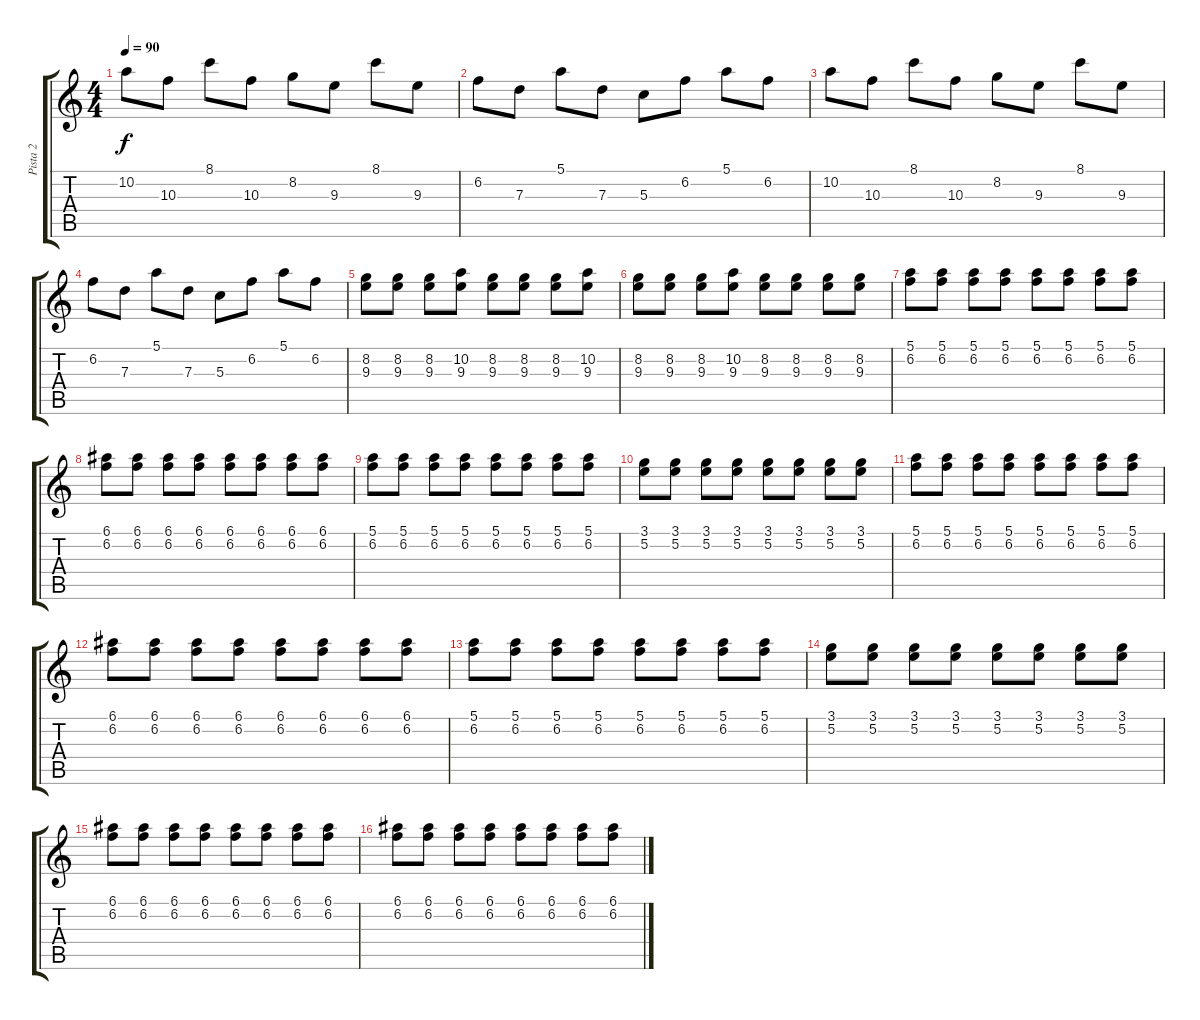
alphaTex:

\track ("Pista 2" "Pista 2") {instrument overdrivenguitar}
\staff {score tabs}
\tuning (E4 B3 G3 D3 A2 D2) {hide}
\ts (4 4)
\tempo 90
\clef g2
\ks c
10.2.8{dy f} 10.3.8 8.1.8 10.3.8 8.2.8 9.3.8 8.1.8 9.3.8 |
6.2.8 7.3.8 5.1.8 7.3.8 5.3.8 6.2.8 5.1.8 6.2.8 |
10.2.8 10.3.8 8.1.8 10.3.8 8.2.8 9.3.8 8.1.8 9.3.8 |
6.2.8 7.3.8 5.1.8 7.3.8 5.3.8 6.2.8 5.1.8 6.2.8 |
(8.2 9.3).8 (8.2 9.3).8 (8.2 9.3).8 (10.2 9.3).8 (8.2 9.3).8 (8.2 9.3).8 (8.2 9.3).8 (10.2 9.3).8 |
(8.2 9.3).8 (8.2 9.3).8 (8.2 9.3).8 (10.2 9.3).8 (8.2 9.3).8 (8.2 9.3).8 (8.2 9.3).8 (8.2 9.3).8 |
(5.1 6.2).8 (5.1 6.2).8 (5.1 6.2).8 (5.1 6.2).8 (5.1 6.2).8 (5.1 6.2).8 (5.1 6.2).8 (5.1 6.2).8 |
(6.1 6.2).8 (6.1 6.2).8 (6.1 6.2).8 (6.1 6.2).8 (6.1 6.2).8 (6.1 6.2).8 (6.1 6.2).8 (6.1 6.2).8 |
(5.1 6.2).8 (5.1 6.2).8 (5.1 6.2).8 (5.1 6.2).8 (5.1 6.2).8 (5.1 6.2).8 (5.1 6.2).8 (5.1 6.2).8 |
(3.1 5.2).8 (3.1 5.2).8 (3.1 5.2).8 (3.1 5.2).8 (3.1 5.2).8 (3.1 5.2).8 (3.1 5.2).8 (3.1 5.2).8 |
(5.1 6.2).8 (5.1 6.2).8 (5.1 6.2).8 (5.1 6.2).8 (5.1 6.2).8 (5.1 6.2).8 (5.1 6.2).8 (5.1 6.2).8 |
(6.1 6.2).8 (6.1 6.2).8 (6.1 6.2).8 (6.1 6.2).8 (6.1 6.2).8 (6.1 6.2).8 (6.1 6.2).8 (6.1 6.2).8 |
(5.1 6.2).8 (5.1 6.2).8 (5.1 6.2).8 (5.1 6.2).8 (5.1 6.2).8 (5.1 6.2).8 (5.1 6.2).8 (5.1 6.2).8 |
(3.1 5.2).8 (3.1 5.2).8 (3.1 5.2).8 (3.1 5.2).8 (3.1 5.2).8 (3.1 5.2).8 (3.1 5.2).8 (3.1 5.2).8 |
(6.1 6.2).8 (6.1 6.2).8 (6.1 6.2).8 (6.1 6.2).8 (6.1 6.2).8 (6.1 6.2).8 (6.1 6.2).8 (6.1 6.2).8 |
(6.1 6.2).8 (6.1 6.2).8 (6.1 6.2).8 (6.1 6.2).8 (6.1 6.2).8 (6.1 6.2).8 (6.1 6.2).8 (6.1 6.2).8
